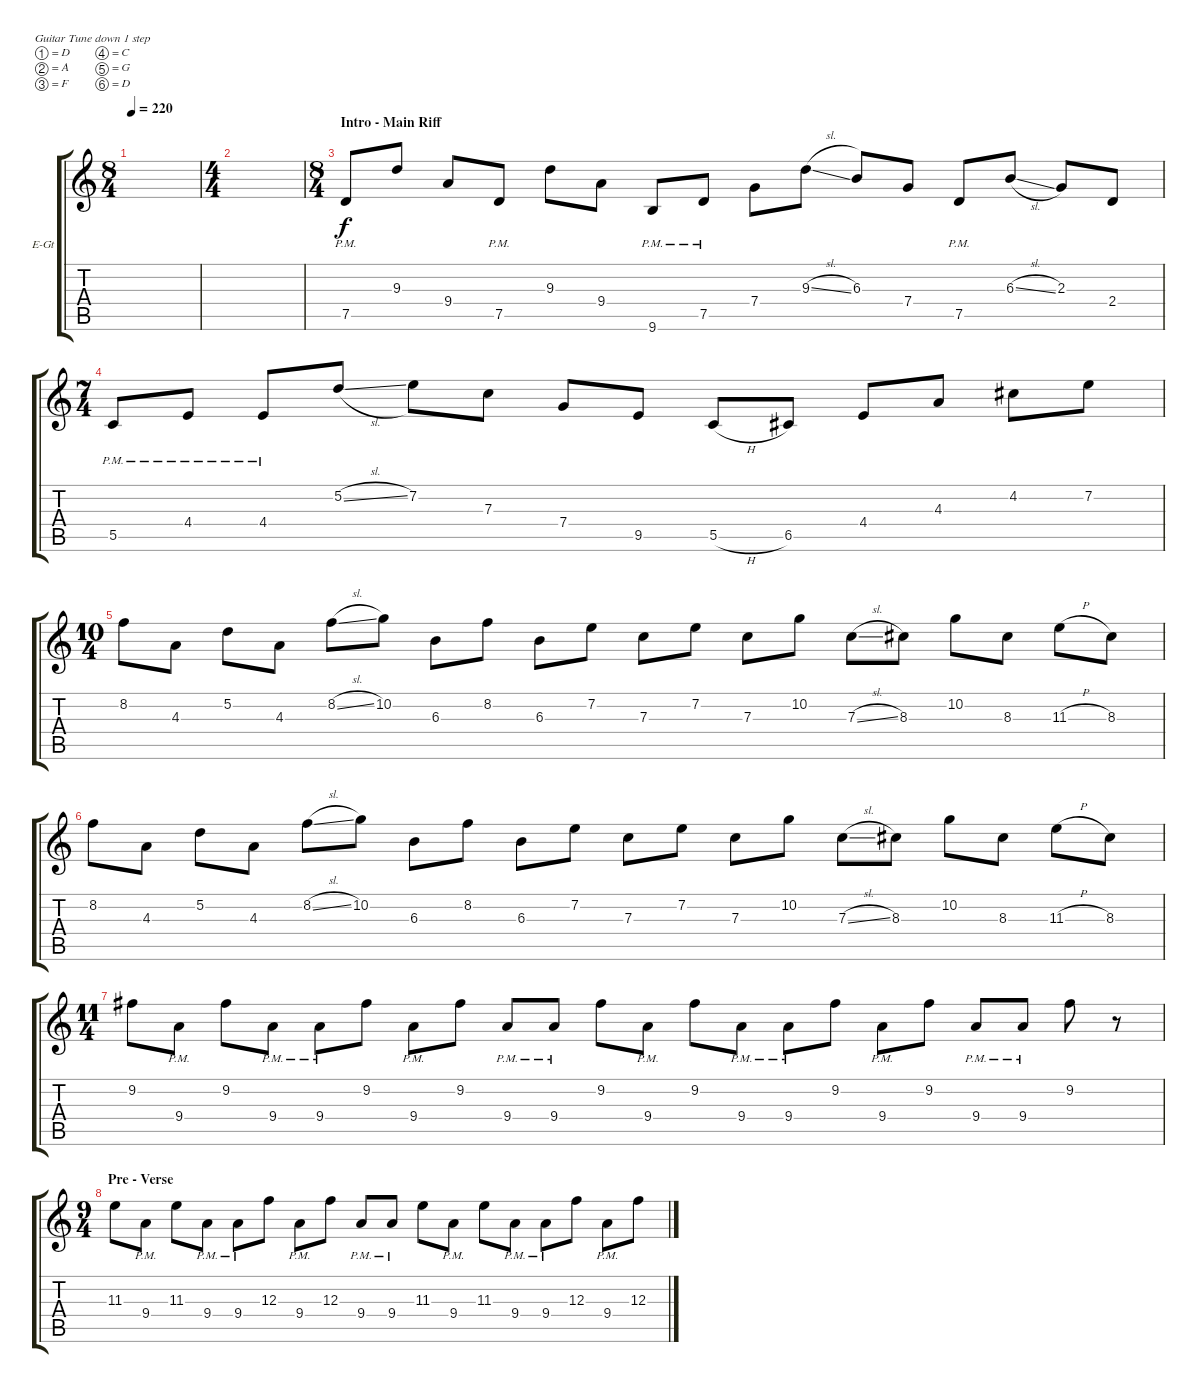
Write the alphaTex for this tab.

\defaultSystemsLayout 4
\bracketExtendMode groupsimilarinstruments
\firstSystemTrackNameOrientation horizontal
\otherSystemsTrackNameOrientation horizontal
\track ("Nicolas Alberny" "E-Gt") {instrument distortionguitar}
\staff {score tabs}
\tuning (D4 A3 F3 C3 G2 D2)
\ts (8 4)
\tempo 220
\clef g2
\ks c
|
\ts (4 4)
|
\ts (8 4)
\section ("" "Intro - Main Riff")
7.5{pm}.8 9.3.8 9.4.8 7.5{pm}.8 9.3.8 9.4.8 9.6{pm}.8 7.5{pm}.8 7.4.8 9.3{sl}.8 6.3.8 7.4.8 7.5{pm}.8 6.3{sl}.8 2.3.8 2.4.8 |
\ts (7 4)
5.5{pm}.8 4.4{pm}.8 4.4{pm}.8 5.2{sl}.8 7.2.8 7.3.8 7.4.8 9.5.8 5.5{h}.8 6.5.8 4.4.8 4.3.8 4.2.8 7.2.8 |
\ts (10 4)
8.2.8 4.3.8 5.2.8 4.3.8 8.2{sl}.8 10.2.8 6.3.8 8.2.8 6.3.8 7.2.8 7.3.8 7.2.8 7.3.8 10.2.8 7.3{sl}.8 8.3.8 10.2.8 8.3.8 11.3{h}.8 8.3.8 |
8.2.8 4.3.8 5.2.8 4.3.8 8.2{sl}.8 10.2.8 6.3.8 8.2.8 6.3.8 7.2.8 7.3.8 7.2.8 7.3.8 10.2.8 7.3{sl}.8 8.3.8 10.2.8 8.3.8 11.3{h}.8 8.3.8 |
\ts (11 4)
9.2.8 9.4{pm}.8 9.2.8 9.4{pm}.8 9.4{pm}.8 9.2.8 9.4{pm}.8 9.2.8 9.4{pm}.8 9.4{pm}.8 9.2.8 9.4{pm}.8 9.2.8 9.4{pm}.8 9.4{pm}.8 9.2.8 9.4{pm}.8 9.2.8 9.4{pm}.8 9.4{pm}.8 9.2.8 r.8 |
\ts (9 4)
\section ("" "Pre - Verse")
11.3.8 9.4{pm}.8 11.3.8 9.4{pm}.8 9.4{pm}.8 12.3.8 9.4{pm}.8 12.3.8 9.4{pm}.8 9.4{pm}.8 11.3.8 9.4{pm}.8 11.3.8 9.4{pm}.8 9.4{pm}.8 12.3.8 9.4{pm}.8 12.3.8
